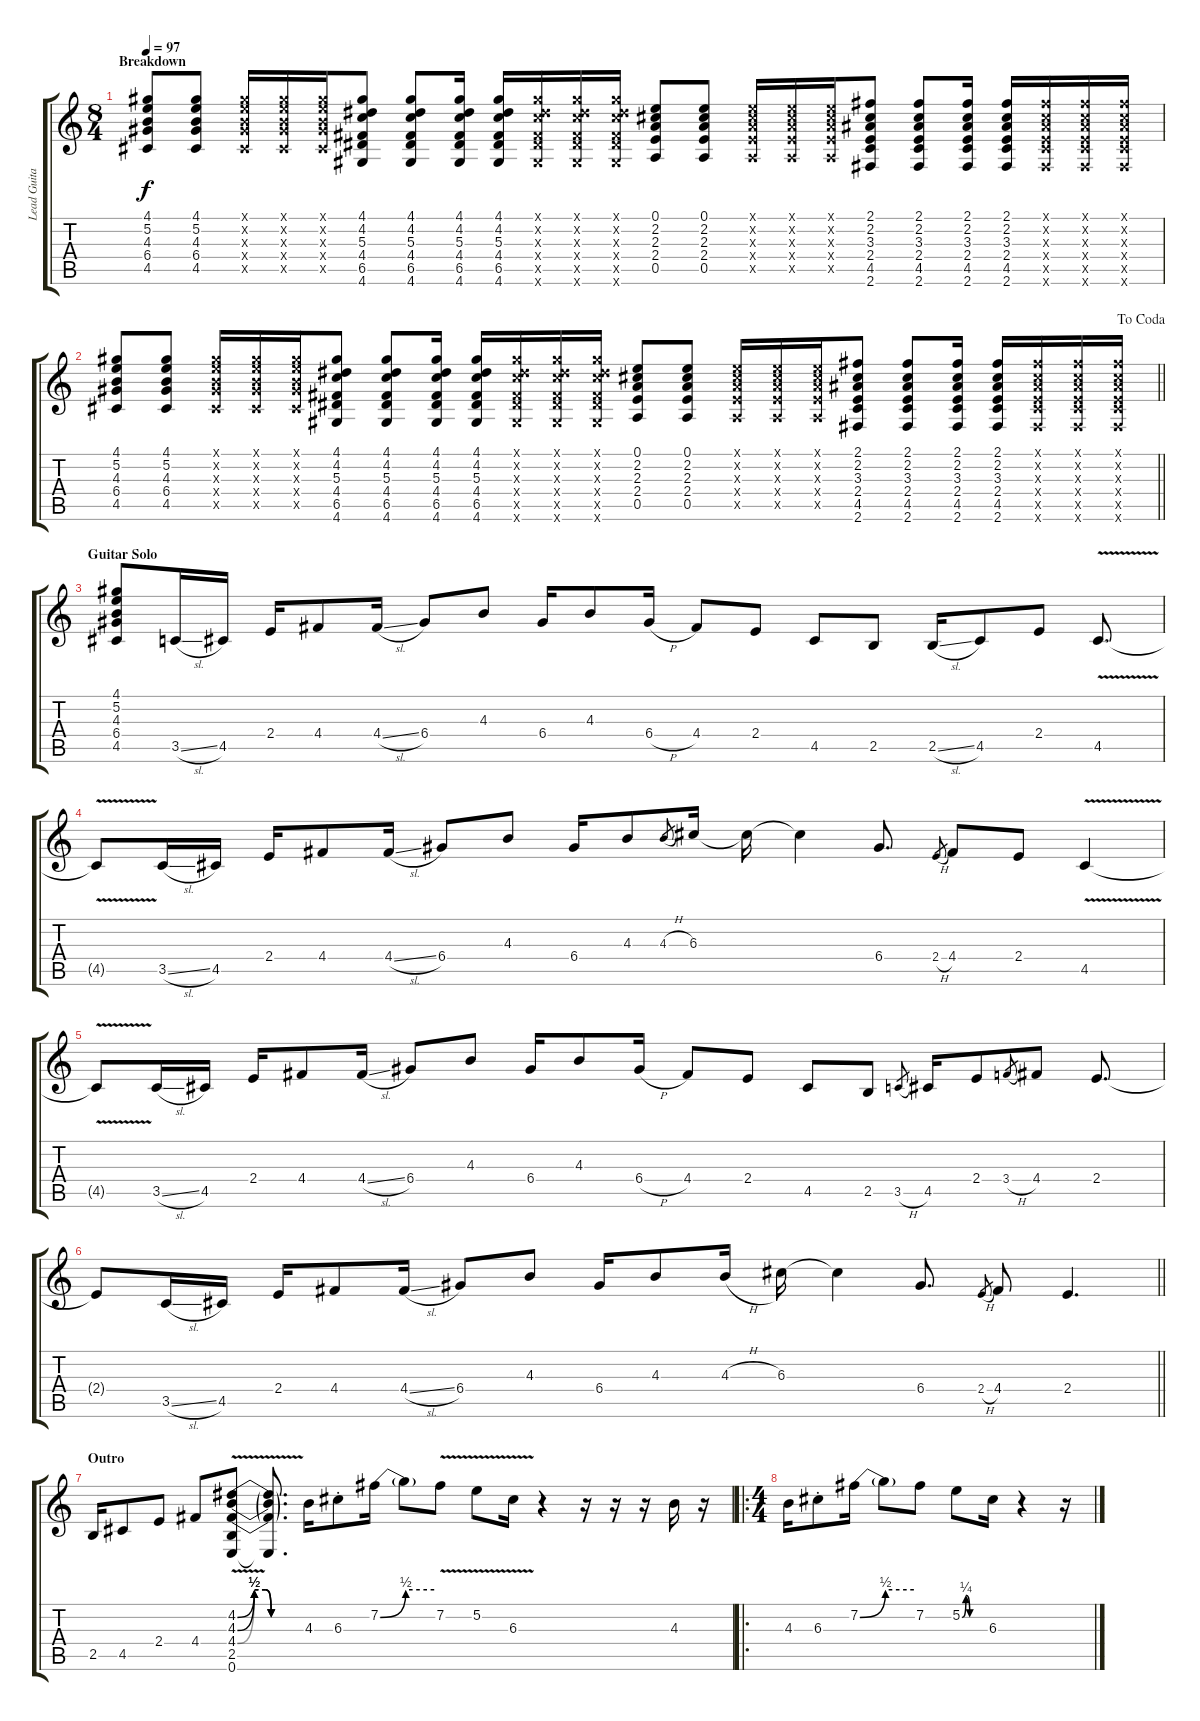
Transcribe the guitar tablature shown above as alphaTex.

\track ("Lead Guitar" "Lead Guita") {instrument acousticguitarsteel}
\staff {score tabs}
\tuning (E4 B3 G3 D3 A2 E2) {hide}
\ts (8 4)
\section ("" "Breakdown")
\tempo 97
\clef g2
\ks c
(4.1 5.2 4.3 6.4 4.5).8{dy f} (4.1 5.2 4.3 6.4 4.5).8 (4.1{x} 5.2{x} 4.3{x} 6.4{x} 4.5{x}).16 (4.1{x} 5.2{x} 4.3{x} 6.4{x} 4.5{x}).16 (4.1{x} 5.2{x} 4.3{x} 6.4{x} 4.5{x}).16 (4.1 4.2 5.3 4.4 6.5 4.6).8 (4.1 4.2 5.3 4.4 6.5 4.6).8 (4.1 4.2 5.3 4.4 6.5 4.6).16 (4.1 4.2 5.3 4.4 6.5 4.6).16 (4.1{x} 4.2{x} 5.3{x} 4.4{x} 6.5{x} 4.6{x}).16 (4.1{x} 4.2{x} 5.3{x} 4.4{x} 6.5{x} 4.6{x}).16 (4.1{x} 4.2{x} 5.3{x} 4.4{x} 6.5{x} 4.6{x}).16 (0.1 2.2 2.3 2.4 0.5).8 (0.1 2.2 2.3 2.4 0.5).8 (0.1{x} 2.2{x} 2.3{x} 2.4{x} 0.5{x}).16 (0.1{x} 2.2{x} 2.3{x} 2.4{x} 0.5{x}).16 (0.1{x} 2.2{x} 2.3{x} 2.4{x} 0.5{x}).16 (2.1 2.2 3.3 2.4 4.5 2.6).8 (2.1 2.2 3.3 2.4 4.5 2.6).8 (2.1 2.2 3.3 2.4 4.5 2.6).16 (2.1 2.2 3.3 2.4 4.5 2.6).16 (2.1{x} 2.2{x} 3.3{x} 2.4{x} 4.5{x} 2.6{x}).16 (2.1{x} 2.2{x} 3.3{x} 2.4{x} 4.5{x} 2.6{x}).16 (2.1{x} 2.2{x} 3.3{x} 2.4{x} 4.5{x} 2.6{x}).16 |
\jump dacoda
\barLineRight lightlight
(4.1 5.2 4.3 6.4 4.5).8 (4.1 5.2 4.3 6.4 4.5).8 (4.1{x} 5.2{x} 4.3{x} 6.4{x} 4.5{x}).16 (4.1{x} 5.2{x} 4.3{x} 6.4{x} 4.5{x}).16 (4.1{x} 5.2{x} 4.3{x} 6.4{x} 4.5{x}).16 (4.1 4.2 5.3 4.4 6.5 4.6).8 (4.1 4.2 5.3 4.4 6.5 4.6).8 (4.1 4.2 5.3 4.4 6.5 4.6).16 (4.1 4.2 5.3 4.4 6.5 4.6).16 (4.1{x} 4.2{x} 5.3{x} 4.4{x} 6.5{x} 4.6{x}).16 (4.1{x} 4.2{x} 5.3{x} 4.4{x} 6.5{x} 4.6{x}).16 (4.1{x} 4.2{x} 5.3{x} 4.4{x} 6.5{x} 4.6{x}).16 (0.1 2.2 2.3 2.4 0.5).8 (0.1 2.2 2.3 2.4 0.5).8 (0.1{x} 2.2{x} 2.3{x} 2.4{x} 0.5{x}).16 (0.1{x} 2.2{x} 2.3{x} 2.4{x} 0.5{x}).16 (0.1{x} 2.2{x} 2.3{x} 2.4{x} 0.5{x}).16 (2.1 2.2 3.3 2.4 4.5 2.6).8 (2.1 2.2 3.3 2.4 4.5 2.6).8 (2.1 2.2 3.3 2.4 4.5 2.6).16 (2.1 2.2 3.3 2.4 4.5 2.6).16 (2.1{x} 2.2{x} 3.3{x} 2.4{x} 4.5{x} 2.6{x}).16 (2.1{x} 2.2{x} 3.3{x} 2.4{x} 4.5{x} 2.6{x}).16 (2.1{x} 2.2{x} 3.3{x} 2.4{x} 4.5{x} 2.6{x}).16 |
\section ("" "Guitar Solo")
(4.1 5.2 4.3 6.4 4.5).8 3.5{sl}.16{volume 16 instrument acousticguitarnylon} 4.5.16 2.4.16 4.4.8 4.4{sl}.16 6.4.8 4.3.8 6.4.16 4.3.8 6.4{h}.16 4.4.8 2.4.8 4.5.8 2.5.8 2.5{sl}.16 4.5.8 2.4.8 4.5{v}.8{d} |
4.5{t}.8 3.5{sl}.16 4.5.16 2.4.16 4.4.8 4.4{sl}.16 6.4.8 4.3.8 6.4.16 4.3.8 4.3{h}.8{gr} 6.3.16 6.3{t}.16 6.3{t}.4 6.4.8{d} 2.4{h}.8{gr} 4.4.8 2.4.8 4.5{v}.4 |
4.5{t}.8 3.5{sl}.16 4.5.16 2.4.16 4.4.8 4.4{sl}.16 6.4.8 4.3.8 6.4.16 4.3.8 6.4{h}.16 4.4.8 2.4.8 4.5.8 2.5.8 3.5{h}.8{gr} 4.5.16 2.4.8 3.4{h}.8{gr} 4.4.8 2.4.8{d} |
\barLineRight lightlight
2.4{t}.8 3.5{sl}.16 4.5.16 2.4.16 4.4.8 4.4{sl}.16 6.4.8 4.3.8 6.4.16 4.3.8 4.3{h}.16 6.3.16 6.3{t}.4 6.4.8{d} 2.4{h}.8{gr} 4.4.8 2.4.4{d} |
\section ("" "Outro")
2.5.16{instrument acousticguitarsteel} 4.5.8 2.4.8 4.4.8 (4.2{be (custom 0 0 15 2 25 2 30 0 60 0) v} 4.3{be (custom 0 0 15 2 25 2 30 0 60 0) v} 4.4{be (custom 0 0 15 2 25 2 30 0 60 0) v} 2.5 0.6).8{volume 13} (4.2{t} 4.3{t} 4.4{t} 0.6{t}).8{d} 4.3.16{volume 11} 6.3{st}.8 7.2{be (bend 0 0 60 2)}.16 7.2{be (hold 0 2 60 2) t}.8 7.2{v}.8 5.2{v}.8 6.3{v}.16 r.4 r.16 r.16 r.16 4.3.16 r.16 |
\ro
\ts (4 4)
4.3.16 6.3{st}.8 7.2{be (bend 0 0 60 2)}.16 7.2{be (hold 0 2 60 2) t}.8 7.2.8 5.2{be (custom 0 0 10 1 20 0 30 0 60 0)}.8 6.3.16 r.4 r.16
